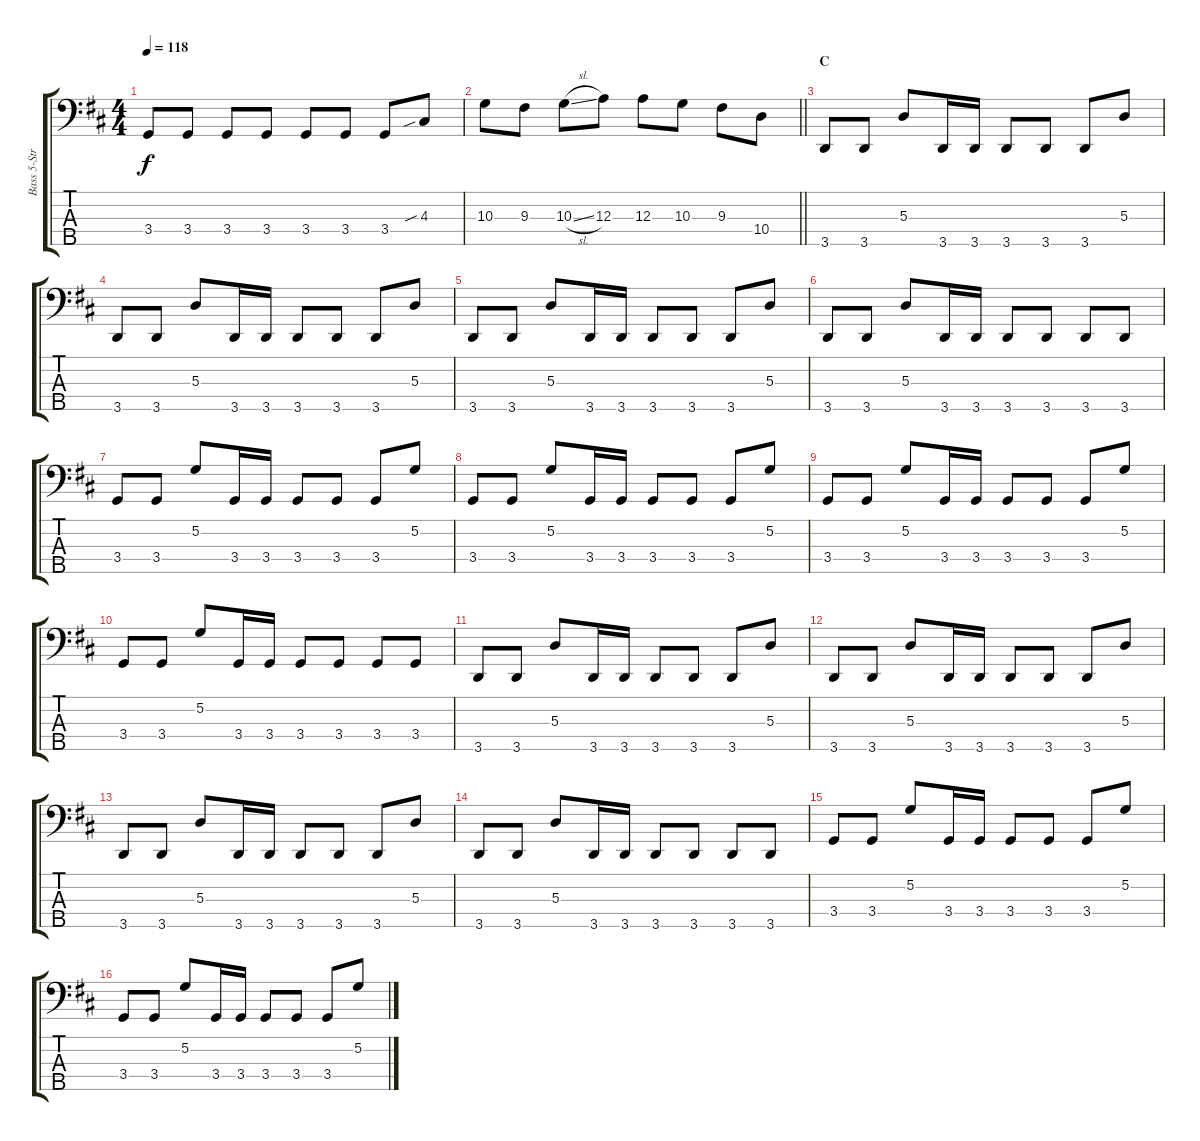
\track ("Bass 5-Strings" "Bass 5-Str") {instrument electricbassfinger}
\staff {score tabs}
\tuning (G2 D2 A1 E1 B0) {hide}
\ts (4 4)
\tempo 118
\clef f4
\ks d
3.4.8{dy f} 3.4.8 3.4.8 3.4.8 3.4.8 3.4.8 3.4.8 4.3{sib}.8 |
\barLineRight lightlight
10.3.8 9.3.8 10.3{sl}.8 12.3.8 12.3.8 10.3.8 9.3.8 10.4.8 |
\section ("" "C")
3.5.8 3.5.8 5.3.8 3.5.16 3.5.16 3.5.8 3.5.8 3.5.8 5.3.8 |
3.5.8 3.5.8 5.3.8 3.5.16 3.5.16 3.5.8 3.5.8 3.5.8 5.3.8 |
3.5.8 3.5.8 5.3.8 3.5.16 3.5.16 3.5.8 3.5.8 3.5.8 5.3.8 |
3.5.8 3.5.8 5.3.8 3.5.16 3.5.16 3.5.8 3.5.8 3.5.8 3.5.8 |
3.4.8 3.4.8 5.2.8 3.4.16 3.4.16 3.4.8 3.4.8 3.4.8 5.2.8 |
3.4.8 3.4.8 5.2.8 3.4.16 3.4.16 3.4.8 3.4.8 3.4.8 5.2.8 |
3.4.8 3.4.8 5.2.8 3.4.16 3.4.16 3.4.8 3.4.8 3.4.8 5.2.8 |
3.4.8 3.4.8 5.2.8 3.4.16 3.4.16 3.4.8 3.4.8 3.4.8 3.4.8 |
3.5.8 3.5.8 5.3.8 3.5.16 3.5.16 3.5.8 3.5.8 3.5.8 5.3.8 |
3.5.8 3.5.8 5.3.8 3.5.16 3.5.16 3.5.8 3.5.8 3.5.8 5.3.8 |
3.5.8 3.5.8 5.3.8 3.5.16 3.5.16 3.5.8 3.5.8 3.5.8 5.3.8 |
3.5.8 3.5.8 5.3.8 3.5.16 3.5.16 3.5.8 3.5.8 3.5.8 3.5.8 |
3.4.8 3.4.8 5.2.8 3.4.16 3.4.16 3.4.8 3.4.8 3.4.8 5.2.8 |
3.4.8 3.4.8 5.2.8 3.4.16 3.4.16 3.4.8 3.4.8 3.4.8 5.2.8
